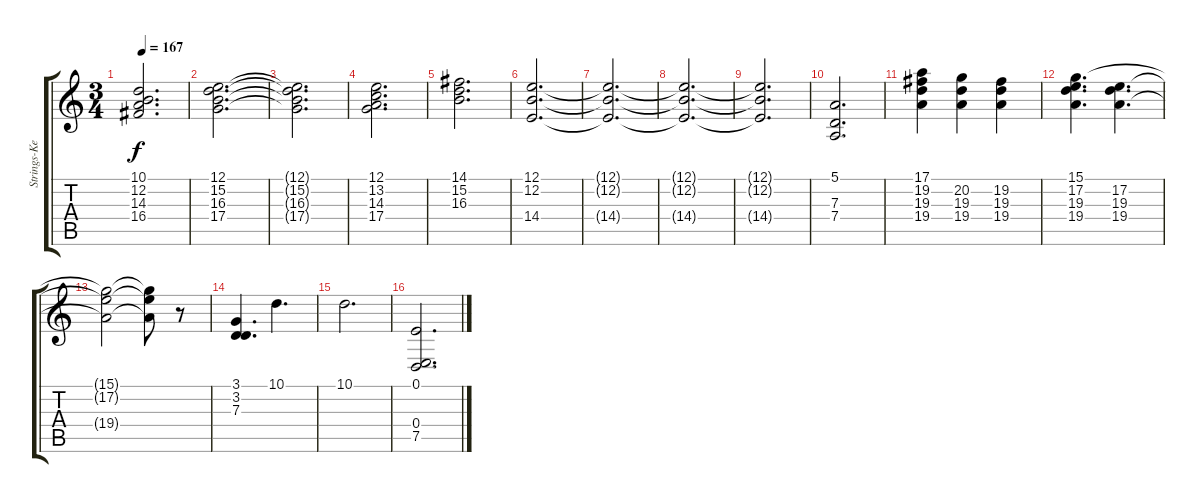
\track ("Strings-Kevin Moore" "Strings-Ke") {instrument stringensemble1}
\staff {score tabs}
\tuning (E4 B3 G3 D3 A2 E2) {hide}
\ts (3 4)
\tempo 167
\clef g2
\ks c
(10.1 12.2 14.3 16.4).2{d dy f} |
(12.1 15.2 16.3 17.4).2{d} |
(12.1{t} 15.2{t} 16.3{t} 17.4{t}).2{d} |
(12.1 13.2 14.3 17.4).2{d} |
(14.1 15.2 16.3).2{d} |
(12.1 12.2 14.4).2{d} |
(12.1{t} 12.2{t} 14.4{t}).2{d} |
(12.1{t} 12.2{t} 14.4{t}).2{d} |
(12.1{t} 12.2{t} 14.4{t}).2{d} |
(5.1 7.3 7.4).2{d} |
(17.1 19.2 19.3 19.4).4 (20.2 19.3 19.4).4 (19.2 19.3 19.4).4 |
(15.1 17.2 19.3 19.4).4{d} (17.2 19.3 19.4).4{d} |
(15.1{t} 17.2{t} 19.4{t}).2 (15.1{t} 17.2{t} 19.4{t}).8 r.8 |
(3.1 3.2 7.3).4{d} 10.1.4{d} |
10.1.2{d} |
(0.1 0.4 7.5).2{d}
